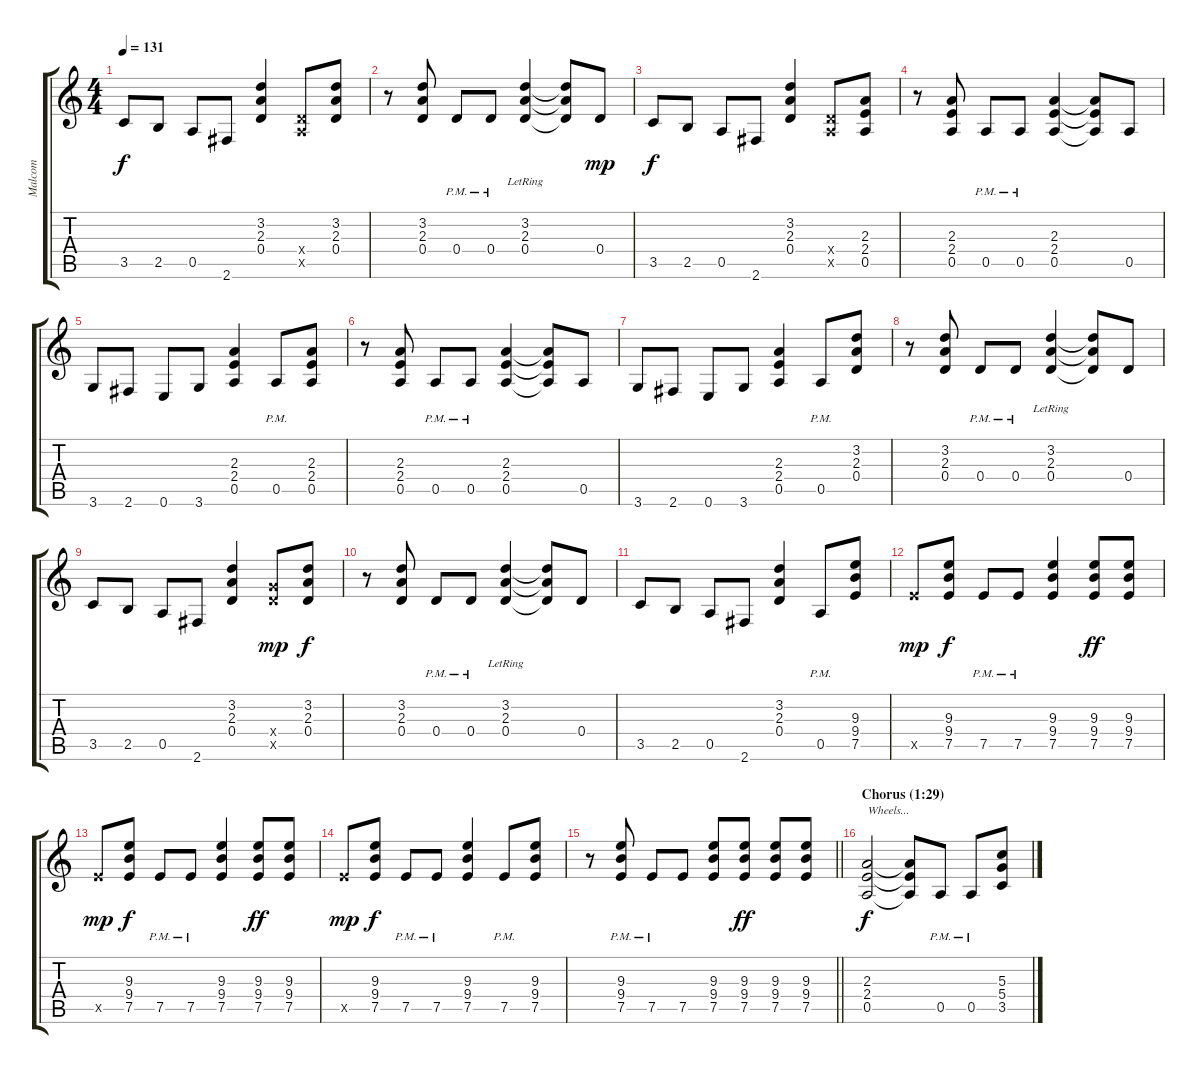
\track ("Malcom" "Malcom") {instrument overdrivenguitar}
\staff {score tabs}
\tuning (E4 B3 G3 D3 A2 E2) {hide}
\ts (4 4)
\tempo 131
\clef g2
\ks c
3.5.8{dy f} 2.5.8 0.5.8 2.6.8 (3.2 2.3 0.4).4 (0.4{x} 0.5{x}).8 (3.2 2.3 0.4).8 |
r.8 (3.2 2.3 0.4).8 0.4{pm}.8 0.4{pm}.8 (3.2{lr} 2.3{lr} 0.4{lr}).4 (3.2{t} 2.3{t} 0.4{t}).8 0.4.8{dy mp} |
3.5.8{dy f} 2.5.8 0.5.8 2.6.8 (3.2 2.3 0.4).4 (0.4{x} 0.5{x}).8 (2.3 2.4 0.5).8 |
r.8 (2.3 2.4 0.5).8 0.5{pm}.8 0.5{pm}.8 (2.3 2.4 0.5).4 (2.3{t} 2.4{t} 0.5{t}).8 0.5.8 |
3.6.8 2.6.8 0.6.8 3.6.8 (2.3 2.4 0.5).4 0.5{pm}.8 (2.3 2.4 0.5).8 |
r.8 (2.3 2.4 0.5).8 0.5{pm}.8 0.5{pm}.8 (2.3 2.4 0.5).4 (2.3{t} 2.4{t} 0.5{t}).8 0.5.8 |
3.6.8 2.6.8 0.6.8 3.6.8 (2.3 2.4 0.5).4 0.5{pm}.8 (3.2 2.3 0.4).8 |
r.8 (3.2 2.3 0.4).8 0.4{pm}.8 0.4{pm}.8 (3.2{lr} 2.3{lr} 0.4{lr}).4 (3.2{t} 2.3{t} 0.4{t}).8 0.4.8 |
3.5.8 2.5.8 0.5.8 2.6.8 (3.2 2.3 0.4).4 (5.4{x} 5.5{x}).8{dy mp} (3.2 2.3 0.4).8{dy f} |
r.8 (3.2 2.3 0.4).8 0.4{pm}.8 0.4{pm}.8 (3.2{lr} 2.3{lr} 0.4{lr}).4 (3.2{t} 2.3{t} 0.4{t}).8 0.4.8 |
3.5.8 2.5.8 0.5.8 2.6.8 (3.2 2.3 0.4).4 0.5{pm}.8 (9.3 9.4 7.5).8 |
7.5{x}.8{dy mp} (9.3 9.4 7.5).8{dy f} 7.5{pm}.8 7.5{pm}.8 (9.3 9.4 7.5).4 (9.3 9.4 7.5).8{dy ff} (9.3 9.4 7.5).8 |
7.5{x}.8{dy mp} (9.3 9.4 7.5).8{dy f} 7.5{pm}.8 7.5{pm}.8 (9.3 9.4 7.5).4 (9.3 9.4 7.5).8{dy ff} (9.3 9.4 7.5).8 |
7.5{x}.8{dy mp} (9.3 9.4 7.5).8{dy f} 7.5{pm}.8 7.5{pm}.8 (9.3 9.4 7.5).4 7.5{pm}.8 (9.3 9.4 7.5).8 |
\barLineRight lightlight
r.8 (9.3 9.4 7.5{pm}).8 7.5{pm}.8 7.5.8 (9.3 9.4 7.5).8 (9.3 9.4 7.5).8{dy ff} (9.3 9.4 7.5).8 (9.3 9.4 7.5).8 |
\section ("" "Chorus (1:29)")
(2.3 2.4 0.5).2{txt "Wheels..." dy f} (2.3{t} 2.4{t} 0.5{t}).8 0.5{pm}.8 0.5{pm}.8 (5.3 5.4 3.5).8
